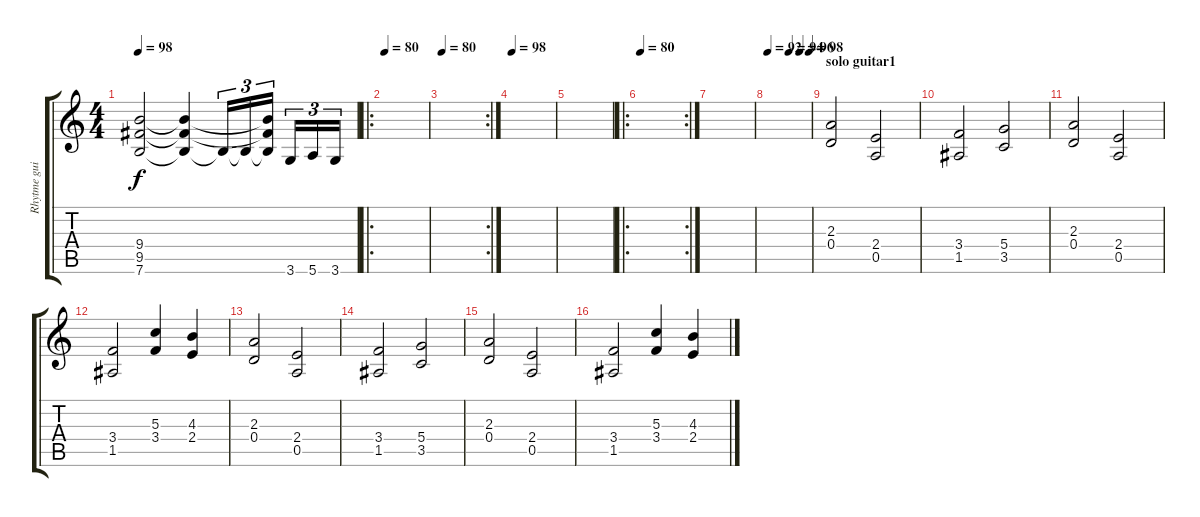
\track ("Rhytme guitar" "Rhytme gui") {instrument distortionguitar}
\staff {score tabs}
\tuning (E4 B3 G3 D3 A2 E2) {hide}
\ts (4 4)
\tempo 98
\clef g2
\ks c
(9.4 9.5 7.6).2{dy f} (9.4{t} 9.5{t} 7.6{t}).4 7.6{t}.16{tu (3 2)} 7.6{t}.16{tu (3 2)} (9.4{t} 9.5{t} 7.6{t}).16{tu (3 2)} 3.6.16{tu (3 2)} 5.6.16{tu (3 2)} 3.6.16{tu (3 2)} |
\ro
\tempo 80
|
\rc 2
\tempo 80
|
\tempo 98
|
|
\ro
\rc 2
\tempo 80
|
|
\tempo 92
\tempo (94 0.5)
\tempo (96 0.75)
\tempo (98 0.96875)
|
\section ("" "solo guitar1")
(2.3 0.4).2 (2.4 0.5).2 |
(3.4 1.5).2 (5.4 3.5).2 |
(2.3 0.4).2 (2.4 0.5).2 |
(3.4 1.5).2 (5.3 3.4).4 (4.3 2.4).4 |
(2.3 0.4).2 (2.4 0.5).2 |
(3.4 1.5).2 (5.4 3.5).2 |
(2.3 0.4).2 (2.4 0.5).2 |
(3.4 1.5).2 (5.3 3.4).4 (4.3 2.4).4
